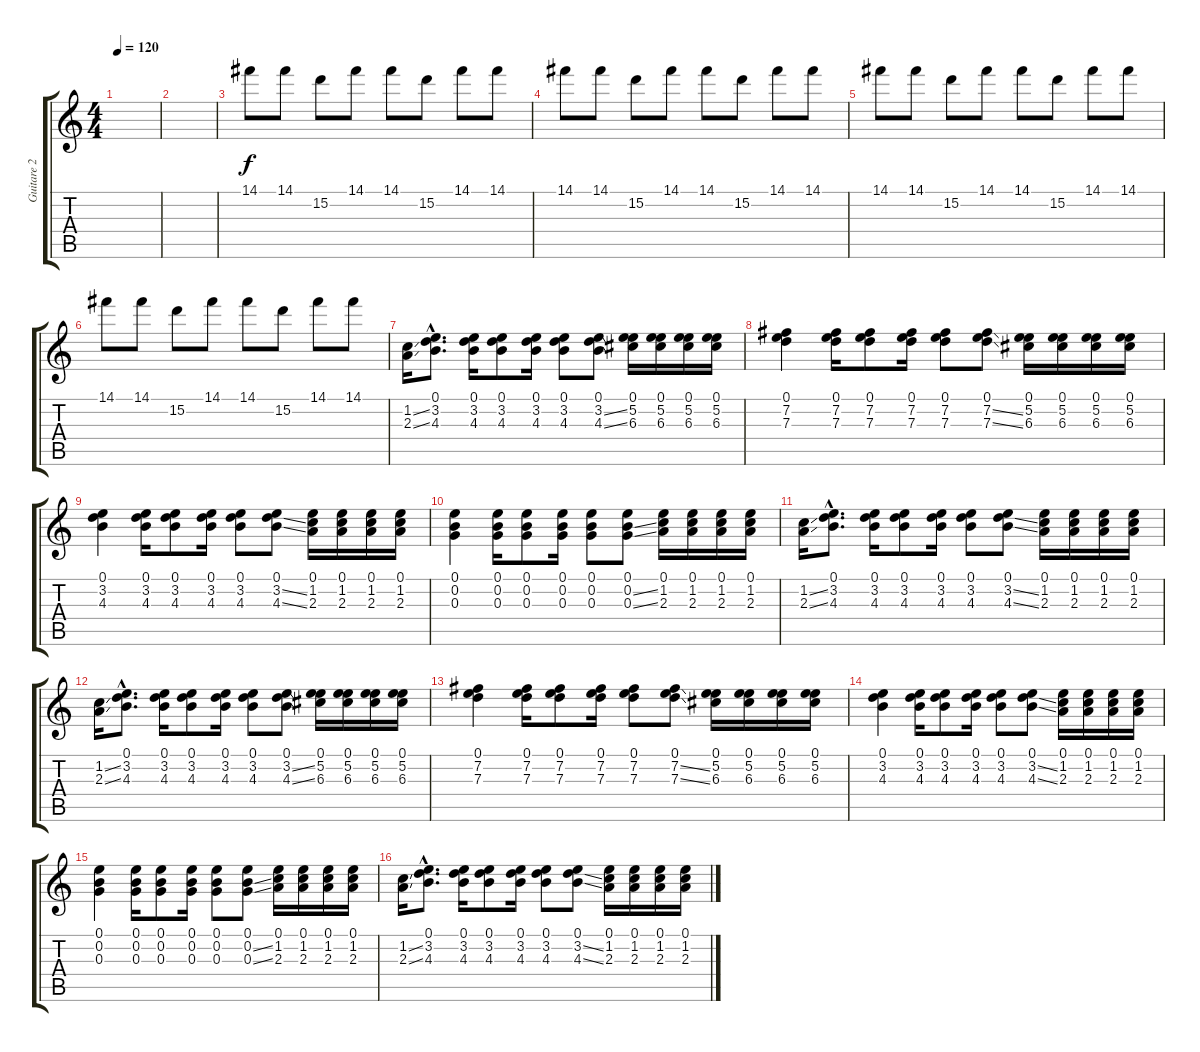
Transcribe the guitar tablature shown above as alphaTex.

\track ("Guitare 2" "Guitare 2") {instrument acousticguitarnylon}
\staff {score tabs}
\tuning (E4 B3 G3 D3 A2 E2) {hide}
\ts (4 4)
\tempo 120
\clef g2
\ks c
|
|
14.1.8{volume 7 instrument distortionguitar} 14.1.8 15.2.8 14.1.8 14.1.8 15.2.8 14.1.8 14.1.8 |
14.1.8{volume 7 instrument distortionguitar} 14.1.8 15.2.8 14.1.8 14.1.8 15.2.8 14.1.8 14.1.8 |
14.1.8{volume 7 instrument distortionguitar} 14.1.8 15.2.8 14.1.8 14.1.8 15.2.8 14.1.8 14.1.8 |
14.1.8{volume 7 instrument distortionguitar} 14.1.8 15.2.8 14.1.8 14.1.8 15.2.8 14.1.8 14.1.8 |
(1.2{ss} 2.3{ss}).16{instrument electricguitarclean} (0.1{hac} 3.2{hac} 4.3{hac}).8{d} (0.1 3.2 4.3).16 (0.1 3.2 4.3).8 (0.1 3.2 4.3).16 (0.1 3.2 4.3).8 (0.1 3.2{ss} 4.3{ss}).8 (0.1 5.2 6.3).16 (0.1 5.2 6.3).16 (0.1 5.2 6.3).16 (0.1 5.2 6.3).16 |
(0.1 7.2 7.3).4 (0.1 7.2 7.3).16 (0.1 7.2 7.3).8 (0.1 7.2 7.3).16 (0.1 7.2 7.3).8 (0.1 7.2{ss} 7.3{ss}).8 (0.1 5.2 6.3).16 (0.1 5.2 6.3).16 (0.1 5.2 6.3).16 (0.1 5.2 6.3).16 |
(0.1 3.2 4.3).4 (0.1 3.2 4.3).16 (0.1 3.2 4.3).8 (0.1 3.2 4.3).16 (0.1 3.2 4.3).8 (0.1 3.2{ss} 4.3{ss}).8 (0.1 1.2 2.3).16 (0.1 1.2 2.3).16 (0.1 1.2 2.3).16 (0.1 1.2 2.3).16 |
(0.1 0.2 0.3).4 (0.1 0.2 0.3).16 (0.1 0.2 0.3).8 (0.1 0.2 0.3).16 (0.1 0.2 0.3).8 (0.1 0.2{ss} 0.3{ss}).8 (0.1 1.2 2.3).16 (0.1 1.2 2.3).16 (0.1 1.2 2.3).16 (0.1 1.2 2.3).16 |
(1.2{ss} 2.3{ss}).16 (0.1{hac} 3.2{hac} 4.3{hac}).8{d} (0.1 3.2 4.3).16 (0.1 3.2 4.3).8 (0.1 3.2 4.3).16 (0.1 3.2 4.3).8 (0.1 3.2{ss} 4.3{ss}).8 (0.1 1.2 2.3).16 (0.1 1.2 2.3).16 (0.1 1.2 2.3).16 (0.1 1.2 2.3).16 |
(1.2{ss} 2.3{ss}).16{instrument electricguitarclean} (0.1{hac} 3.2{hac} 4.3{hac}).8{d} (0.1 3.2 4.3).16 (0.1 3.2 4.3).8 (0.1 3.2 4.3).16 (0.1 3.2 4.3).8 (0.1 3.2{ss} 4.3{ss}).8 (0.1 5.2 6.3).16 (0.1 5.2 6.3).16 (0.1 5.2 6.3).16 (0.1 5.2 6.3).16 |
(0.1 7.2 7.3).4 (0.1 7.2 7.3).16 (0.1 7.2 7.3).8 (0.1 7.2 7.3).16 (0.1 7.2 7.3).8 (0.1 7.2{ss} 7.3{ss}).8 (0.1 5.2 6.3).16 (0.1 5.2 6.3).16 (0.1 5.2 6.3).16 (0.1 5.2 6.3).16 |
(0.1 3.2 4.3).4 (0.1 3.2 4.3).16 (0.1 3.2 4.3).8 (0.1 3.2 4.3).16 (0.1 3.2 4.3).8 (0.1 3.2{ss} 4.3{ss}).8 (0.1 1.2 2.3).16 (0.1 1.2 2.3).16 (0.1 1.2 2.3).16 (0.1 1.2 2.3).16 |
(0.1 0.2 0.3).4 (0.1 0.2 0.3).16 (0.1 0.2 0.3).8 (0.1 0.2 0.3).16 (0.1 0.2 0.3).8 (0.1 0.2{ss} 0.3{ss}).8 (0.1 1.2 2.3).16 (0.1 1.2 2.3).16 (0.1 1.2 2.3).16 (0.1 1.2 2.3).16 |
(1.2{ss} 2.3{ss}).16 (0.1{hac} 3.2{hac} 4.3{hac}).8{d} (0.1 3.2 4.3).16 (0.1 3.2 4.3).8 (0.1 3.2 4.3).16 (0.1 3.2 4.3).8 (0.1 3.2{ss} 4.3{ss}).8 (0.1 1.2 2.3).16 (0.1 1.2 2.3).16 (0.1 1.2 2.3).16 (0.1 1.2 2.3).16
